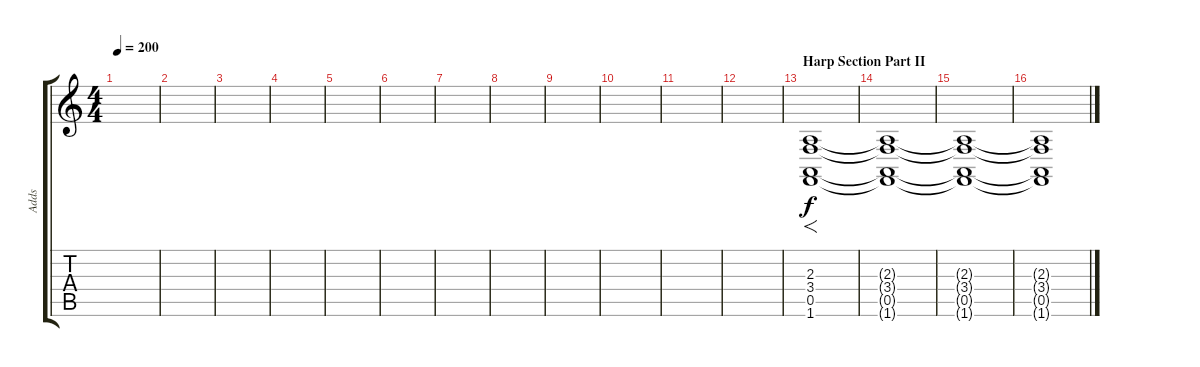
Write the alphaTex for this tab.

\track ("Adds" "Adds") {instrument stringensemble1}
\staff {score tabs}
\tuning (E4 B3 G3 D3 A2 E2) {hide}
\ts (4 4)
\tempo 200
\clef g2
\ks c
|
|
|
|
|
|
|
|
|
|
|
|
\section ("" "Harp Section Part II")
(2.3 3.4 0.5 1.6).1{f instrument choiraahs} |
(2.3{t} 3.4{t} 0.5{t} 1.6{t}).1 |
(2.3{t} 3.4{t} 0.5{t} 1.6{t}).1 |
(2.3{t} 3.4{t} 0.5{t} 1.6{t}).1
